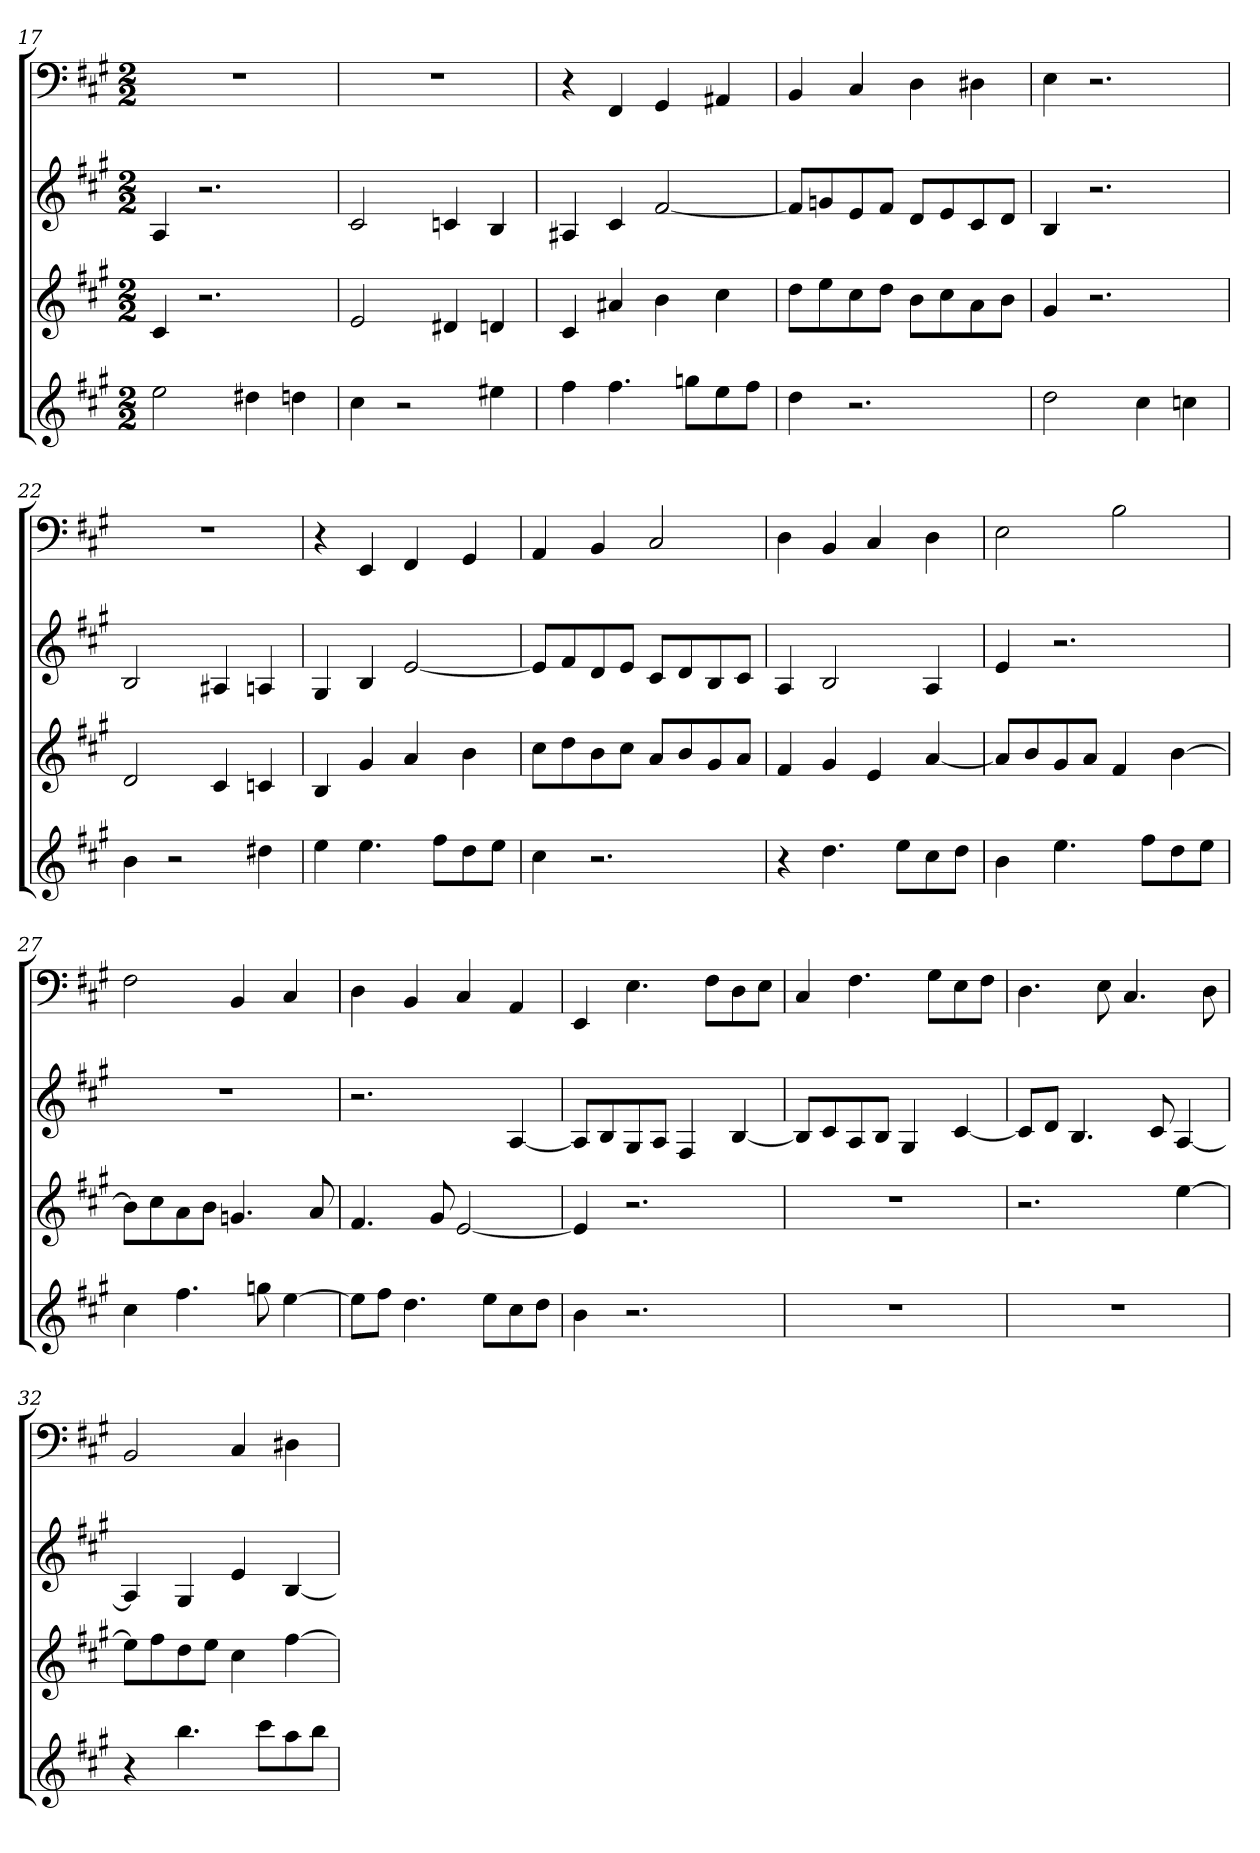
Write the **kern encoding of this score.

**kern	**kern	**kern	**kern
*part4	*part3	*part2	*part1
*staff4	*staff3	*staff2	*staff1
*k[f#c#g#]	*k[f#c#g#]	*k[f#c#g#]	*k[f#c#g#]
*A:	*A:	*A:	*A:
*M2/2	*M2/2	*M2/2	*M2/2
=17	=17	=17	=17
2ee	4c#	4A	1r
.	2.r	2.r	.
4dd#X	.	.	.
4ddn	.	.	.
=18	=18	=18	=18
4cc#	2e	2c#	1r
2r	.	.	.
.	4d#X	4cn	.
4ee#X	4dn	4B	.
=19	=19	=19	=19
4ff#	4c#	4A#X	4r
4.ff#	4a#X	4c#	4FF#
.	4b	[2f#	4GG#
8ggnL	.	.	.
8ee	4cc#	.	4AA#X
8ff#J	.	.	.
=20	=20	=20	=20
4dd	8ddL	8f#L]	4BB
.	8ee	8gn	.
2.r	8cc#	8e	4C#
.	8ddJ	8f#J	.
.	8bL	8dL	4D
.	8cc#	8e	.
.	8a	8c#	4D#X
.	8bJ	8dJ	.
=21	=21	=21	=21
2dd	4g#	4B	4E
.	2.r	2.r	2.r
4cc#	.	.	.
4ccn	.	.	.
=22	=22	=22	=22
4b	2d	2B	1r
2r	.	.	.
.	4c#	4A#X	.
4dd#X	4cn	4An	.
=23	=23	=23	=23
4ee	4B	4G#	4r
4.ee	4g#	4B	4EE
.	4a	[2e	4FF#
8ff#L	.	.	.
8dd	4b	.	4GG#
8eeJ	.	.	.
=24	=24	=24	=24
4cc#	8cc#L	8eL]	4AA
.	8dd	8f#	.
2.r	8b	8d	4BB
.	8cc#J	8eJ	.
.	8aL	8c#L	2C#
.	8b	8d	.
.	8g#	8B	.
.	8aJ	8c#J	.
=25	=25	=25	=25
4r	4f#	4A	4D
4.dd	4g#	2B	4BB
.	4e	.	4C#
8eeL	.	.	.
8cc#	[4a	4A	4D
8ddJ	.	.	.
=26	=26	=26	=26
4b	8aL]	4e	2E
.	8b	.	.
4.ee	8g#	2.r	.
.	8aJ	.	.
.	4f#	.	2B
8ff#L	.	.	.
8dd	[4b	.	.
8eeJ	.	.	.
=27	=27	=27	=27
4cc#	8bL]	1r	2F#
.	8cc#	.	.
4.ff#	8a	.	.
.	8bJ	.	.
.	4.gn	.	4BB
8ggn	.	.	.
[4ee	.	.	4C#
.	8a	.	.
=28	=28	=28	=28
8eeL]	4.f#	2.r	4D
8ff#J	.	.	.
4.dd	.	.	4BB
.	8g#	.	.
.	[2e	.	4C#
8eeL	.	.	.
8cc#	.	[4A	4AA
8ddJ	.	.	.
=29	=29	=29	=29
4b	4e]	8AL]	4EE
.	.	8B	.
2.r	2.r	8G#	4.E
.	.	8AJ	.
.	.	4F#	.
.	.	.	8F#L
.	.	[4B	8D
.	.	.	8EJ
=30	=30	=30	=30
1r	1r	8BL]	4C#
.	.	8c#	.
.	.	8A	4.F#
.	.	8BJ	.
.	.	4G#	.
.	.	.	8G#L
.	.	[4c#	8E
.	.	.	8F#J
=31	=31	=31	=31
1r	2.r	8c#L]	4.D
.	.	8dJ	.
.	.	4.B	.
.	.	.	8E
.	.	.	4.C#
.	.	8c#	.
.	[4ee	[4A	.
.	.	.	8D
=32	=32	=32	=32
4r	8eeL]	4A]	2BB
.	8ff#	.	.
4.bb	8dd	4G#	.
.	8eeJ	.	.
.	4cc#	4e	4C#
8ccc#L	.	.	.
8aa	[4ff#	[4B	4D#X
8bbJ	.	.	.
=	=	=	=
*-	*-	*-	*-
